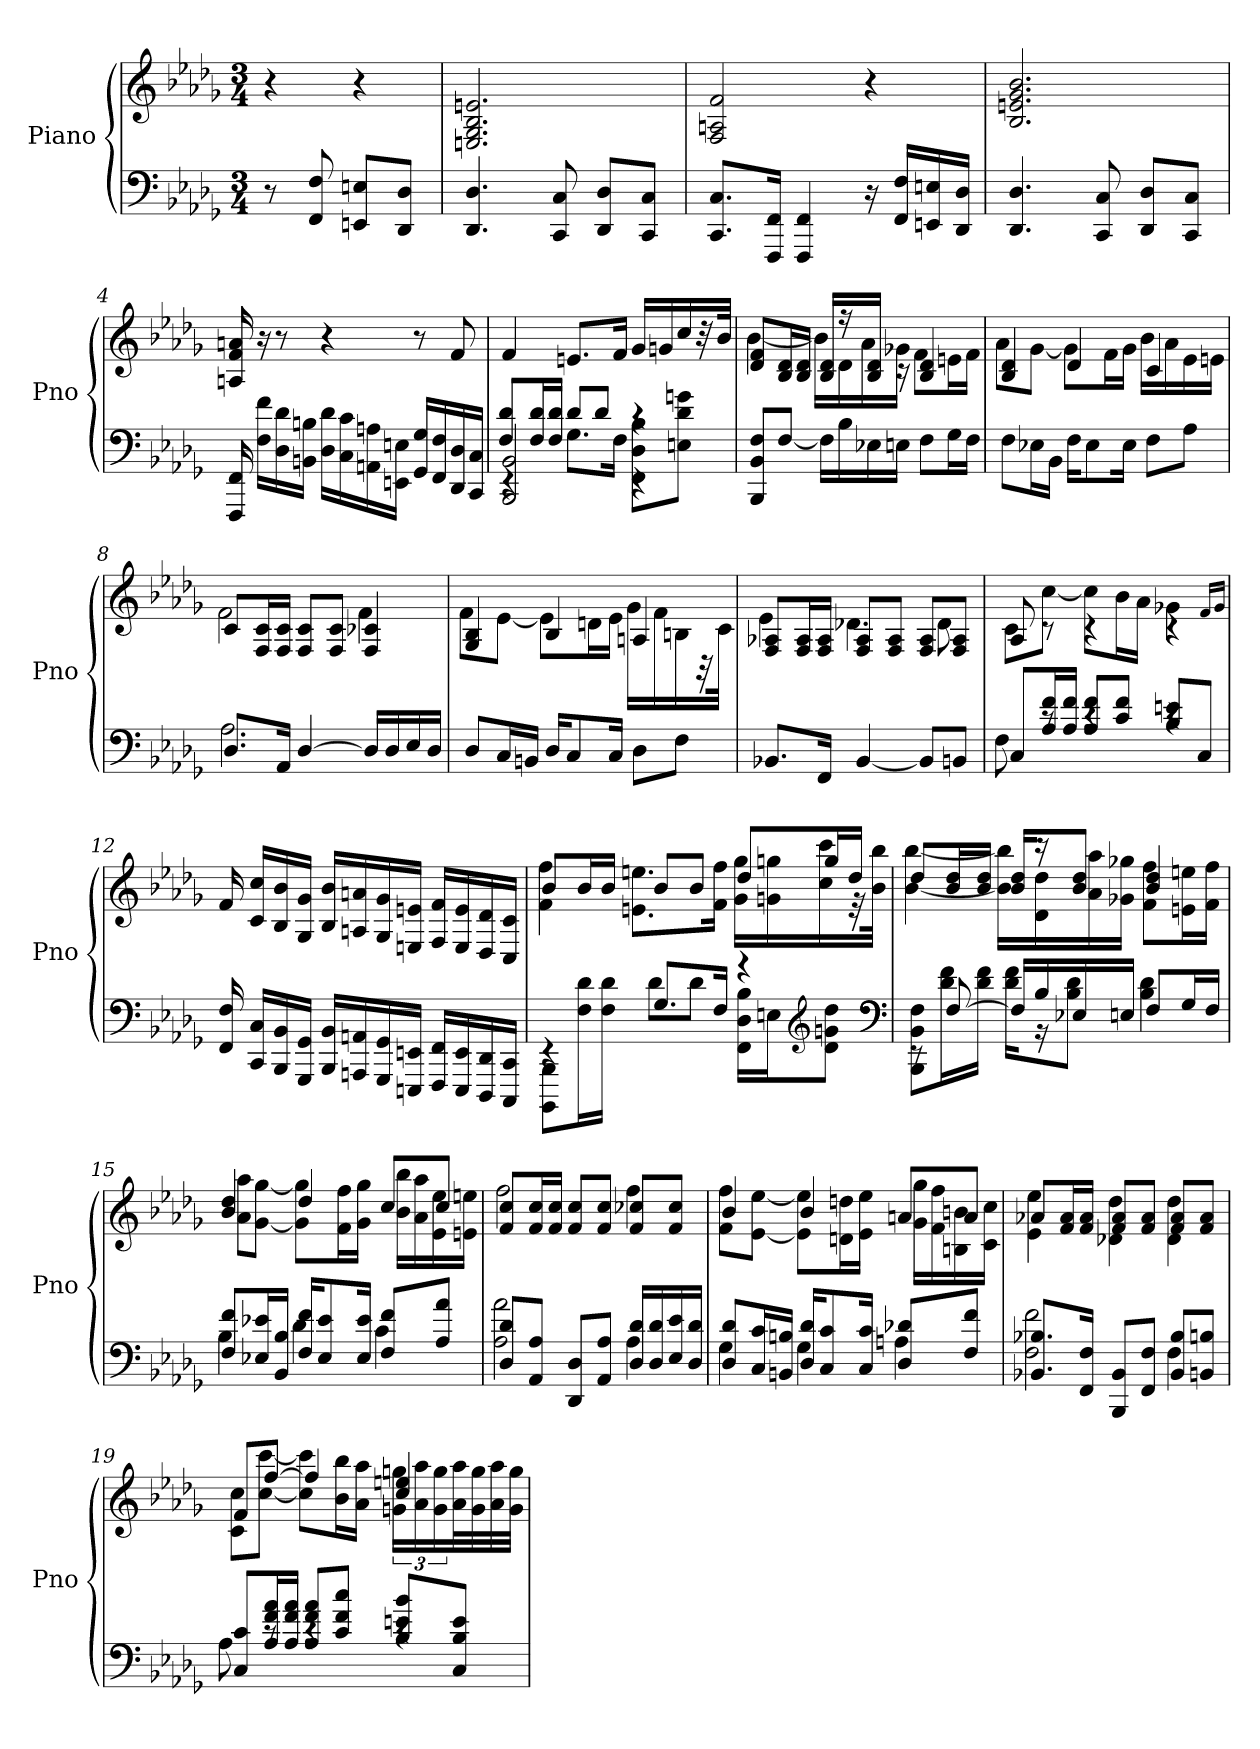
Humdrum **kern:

**kern	**kern
*part1	*part1
*staff2	*staff1
*I"Piano	*
*I'Pno	*
*clefF4	*clefG2
*k[b-e-a-d-g-]	*k[b-e-a-d-g-]
*b-:	*b-:
*M3/4	*M3/4
=	=
8r	4r
8FF 8F	.
8EEn 8EnL	4r
8DD- 8D-J	.
=1	=1
4.DD- 4.D-	2.En 2.G- 2.B- 2.en
8CC 8C	.
8DD- 8D-L	.
8CC 8CJ	.
=2	=2
8.CC 8.CL	2F 2An 2f
16FFF 16FFJk	.
4FFF 4FF	.
16r	4r
16FF 16FLL	.
16EEn 16En	.
16DD- 16D-JJ	.
=3	=3
4.DD- 4.D-	2.B- 2.en 2.g- 2.b-
8CC 8C	.
8DD- 8D-L	.
8CC 8CJ	.
=4	=4
16FFF 16FF	16An 16f 16an
16F 16fLL	16r
16D- 16d-	8r
16BBn 16BnJJ	.
16D- 16d-LL	4r
16C 16c	.
16AAn 16An	.
16EEn 16EnJJ	.
16GG- 16G-LL	8r
16FF 16F	.
16DD- 16D-	8f
16CC 16CJJ	.
=5	=5
*^	*
*	*^	*
2BBB-/ 2BB-/	4rEE	8F 8d-L	4f
.	.	16F 16d-L	.
.	.	16F 16d-JJ	.
.	8.G-L	8d-L	8.enL
.	.	8d-J	.
.	16FJk	.	16fJk
8FF\ 8D-\ 8B-\L	4rEE	4rc	16g-LL
.	.	.	16gn
8En\ 8d-\ 8gn\J	.	.	16cc
.	.	.	32r
.	.	.	32b-JJk
*v	*v	*v	*
=6	=6
*	*^
8BBB- 8BB- 8FL	8d- 8fL	[4b-
[8FJ	16B- 16d-L	.
.	16B- 16d-JJ	.
16FLL]	16B- 16d-LL	16b-LL]
16B-	16r	16d-
16E-X	16B- 16d-JJ	16a-
16EnJJ	16rc	16g-XJJ
8FL	4B- 4d-	8fL
16G-L	.	16enL
16FJJ	.	16fJJ
=7	=7	=7
8FL	4B- 4d-	8a-L
16E-XL	.	[8g-J
16BB-JJ	.	.
16FKL	4d-	8g-L]
8E-	.	.
.	.	16fL
16E-Jk	.	16g-JJ
8FL	4c	16b-LL
.	.	16a-
8A-J	.	16e-
.	.	16enJJ
=8	=8	=8
*^	*	*
8.D-L	2.A-	8cL	2f
.	.	16F 16cL	.
16AA-Jk	.	16F 16cJJ	.
[4D-	.	8F 8cL	.
.	.	8F 8cJ	.
16D-LL]	.	4F 4c-X	4f
16D-	.	.	.
16E-	.	.	.
16D-JJ	.	.	.
*v	*v	*	*
=9	=9	=9
8D-L	4G- 4B-	8fL
16CL	.	[8e-J
16BBnJJ	.	.
16D-KL	4B-	8e-L]
8C	.	.
.	.	16dnL
16CJk	.	16e-JJ
8D-L	4An	16g-LL
.	.	16f
8FJ	.	16Bn
.	.	32r
.	.	32cJJk
=10	=10	=10
8.BB-XL	8F 8A-XL	4e-
.	16F 16A-L	.
16FFJk	16F 16A-JJ	.
[4BB-	8F 8A-L	4.d-X
.	8F 8A-J	.
8BB-L]	8F 8A-L	.
8BBnJ	8F 8A-J	8d-
=11	=11	=11
*^	*	*
8CL	8F	8A-	8cL
16A- 16fL	8rc	8rc	[8ccJ
16A- 16fJJ	.	.	.
8A- 8fL	4rc	4rc	8ccL]
8c 8fJ	.	.	16b-L
.	.	.	16a-JJ
8B- 8enL	4rc	4rc	4g-X
8CJ	.	.	.
*v	*v	*	*
*	*v	*v
.	16qqf/LL
.	16qqg-/JJ
=12	=12
16FF 16F	16f
16CC 16CLL	16c 16ccLL
16BBB- 16BB-	16B- 16b-
16GGG- 16GG-JJ	16G- 16g-JJ
16BBB- 16BB-LL	16B- 16b-LL
16AAAn 16AAn	16An 16an
16GGG- 16GG-	16G- 16g-
16EEEn 16EEnJJ	16En 16enJJ
16FFF 16FFLL	16F 16fLL
16EEE 16EE	16E 16e
16DDD- 16DD-	16D- 16d-
16CCC 16CCJJ	16C 16cJJ
=13	=13
*^	*^
4rEE	8BBBB- 8BBB-L	8b-L	4f 4ff
.	16F 16d-L	16b-L	.
.	16F 16d-JJ	16b-JJ	.
8.G-L	8d-L	8b-L	8.en 8.eenL
.	8d-J	8b-J	.
16FJk	.	.	16f 16ffJk
4rEE	16FF 16D- 16B-LL	8dd-L	16g- 16gg-LL
.	16EnJ	.	16gn 16ggn
*clefG2	*	*	*
.	8d- 8gn 8dd-J	16ggL	16cc 16ccc
.	.	16dd-JJ	32r
.	.	.	32b- 32bb-JJk
*clefF4	*	*	*
=14	=14	=14	=14
8rEE	8BBB- 8BB- 8FL	8dd-L	[4b- [4bb-
[8F	16d- 16fL	16b- 16dd-L	.
.	16d- 16fJJ	16b- 16dd-JJ	.
16FLL]	16d- 16fKL	16b- 16dd-KL	16b-] 16bb-]LL
16B-	16r	16r	16d- 16dd-
16E-X	8B- 8d-J	8b- 8dd-J	16a- 16aa-
16EnJJ	.	.	16g-X 16gg-XJJ
8FL	4B- 4d-	4b- 4dd-	8f 8ffL
16G-L	.	.	16en 16eenL
16FJJ	.	.	16f 16ffJJ
=15	=15	=15	=15
8F 8fL	4B-	4b- 4dd-	8a- 8aa-L
16E-X 16e-XL	.	.	[8g- [8gg-J
16BB- 16B-JJ	.	.	.
16F 16fKL	4d-	4dd-	8g-] 8gg-]L
8E- 8e-	.	.	.
.	.	.	16f 16ffL
16E- 16e-Jk	.	.	16g- 16gg-JJ
8F 8fL	4c	8ccL	16b- 16bb-LL
.	.	.	16a- 16aa-
8A- 8a-J	.	8ccJ	16e- 16ee-
.	.	.	16en 16eenJJ
=16	=16	=16	=16
8D- 8d-L	2A- 2a-	8f 8ccL	2ff
8AA- 8A-J	.	16f 16ccL	.
.	.	16f 16ccJJ	.
8DD- 8D-L	.	8f 8ccL	.
8AA- 8A-J	.	8f 8ccJ	.
16D- 16d-LL	4A-	8f 8cc-XL	4ff
16D- 16d-	.	.	.
16E- 16e-	.	8f 8cc-J	.
16D- 16d-JJ	.	.	.
=17	=17	=17	=17
8D- 8d-L	4G-	4b-	8f 8ffL
16C 16cL	.	.	[8e- [8ee-J
16BBn 16BnJJ	.	.	.
16D- 16d-KL	4G-	4b-	8e-] 8ee-]L
8C 8c	.	.	.
.	.	.	16dn 16ddnL
16C 16cJk	.	.	16e- 16ee-JJ
8D- 8d-XL	4An	8anL	16g- 16gg-LL
.	.	.	16f 16ff
8F 8fJ	.	8aJ	16Bn 16bn
.	.	.	16c 16ccJJ
=18	=18	=18	=18
8.BB-X 8.B-XL	2F 2f	8a-XL	4e- 4ee-
.	.	16f 16a-L	.
16FF 16FJk	.	16f 16a-JJ	.
8BBB- 8BB-L	.	8f 8a-L	4d-X 4dd-
8FF 8FJ	.	8f 8a-J	.
8BB- 8B-L	4F	8f 8a-L	4d- 4dd-
8BBn 8BnJ	.	8f 8a-J	.
=19	=19	=19	=19
8C 8cL	8A-	8fL	8c 8ccL
16A- 16f 16a-L	8rc	[8ffJ	[8cc [8cccJ
16A- 16f 16a-JJ	.	.	.
8A- 8f 8a-L	4rc	4ff]	8cc] 8ccc]L
8c 8f 8ccJ	.	.	16b- 16bb-L
.	.	.	16a- 16aa-JJ
8B- 8en 8b-L	4rc	4cc 4een	24gn 24ggnLL
.	.	.	24a- 24aa-
.	.	.	24g 24gg
8C 8B- 8eJ	.	.	32a- 32aa-L
.	.	.	32g 32gg
.	.	.	32a- 32aa-
.	.	.	32g 32ggJJJ
*v	*v	*	*
*	*v	*v
=	=
*-	*-
